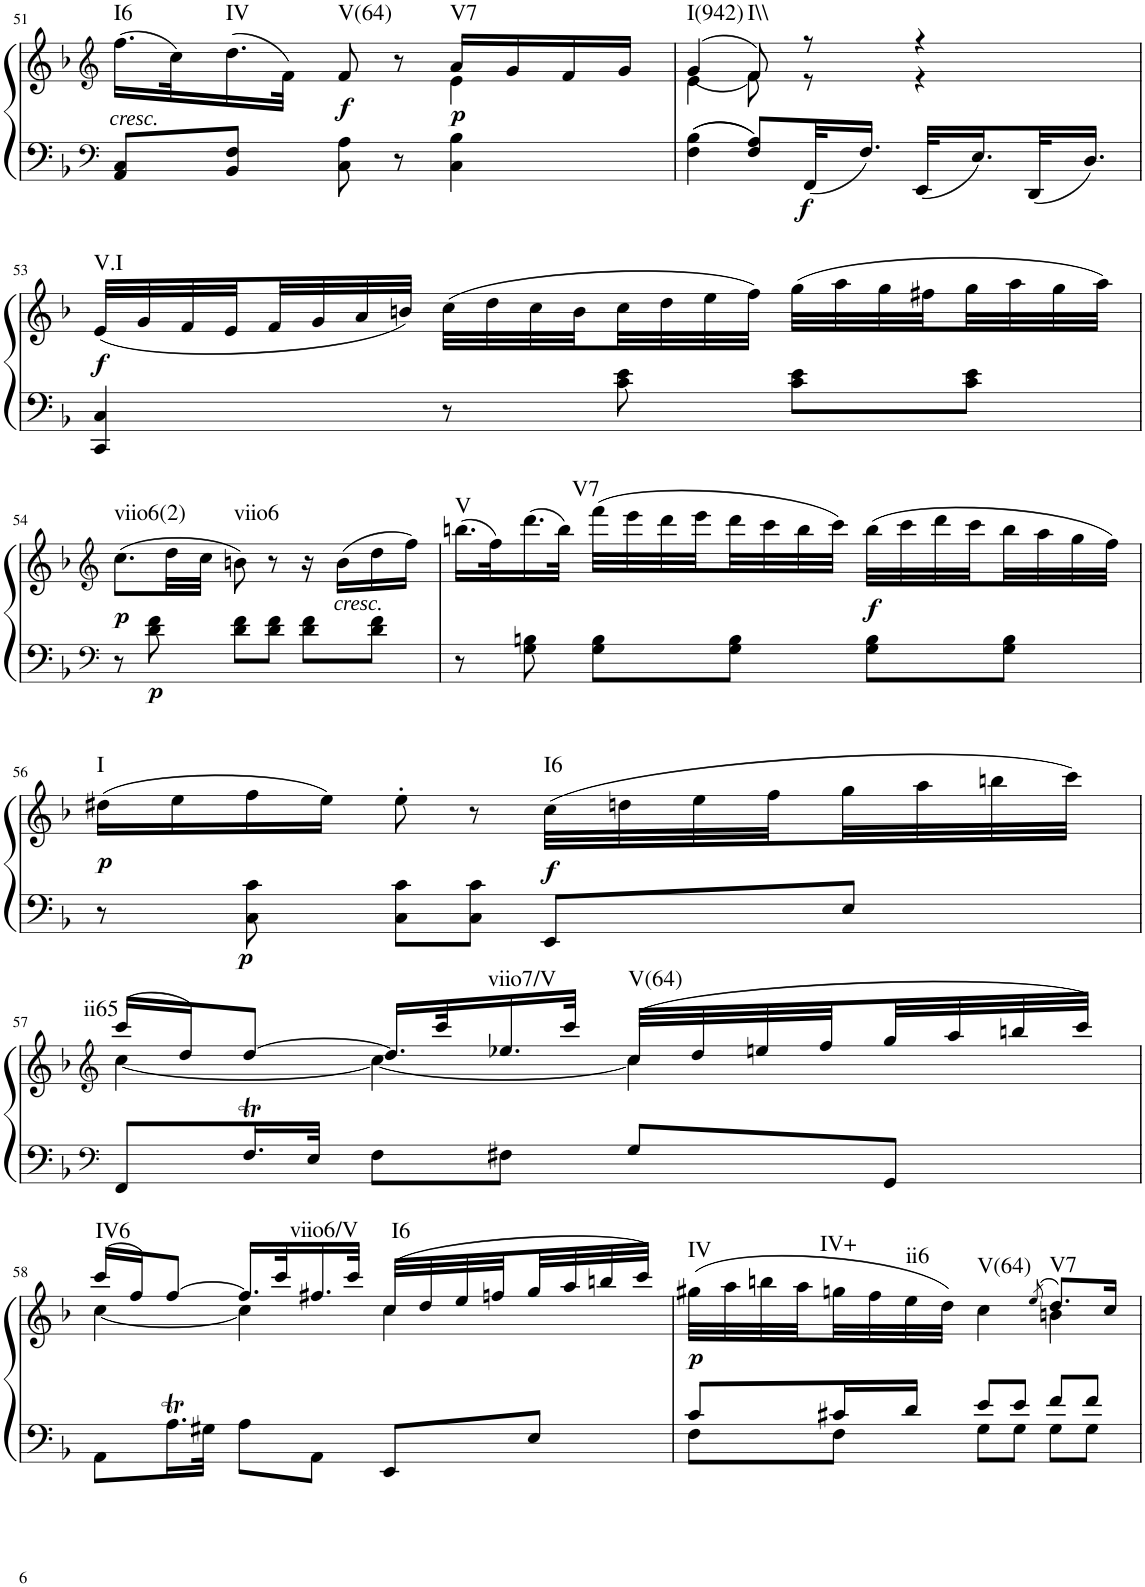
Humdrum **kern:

**kern	**kern	**dynam	**harte
*part1	*part1	*part1	*part1
*staff2	*staff1	*staff1/2	*
*I"Klavier linke Hand	*	*	*
!!LO:PB:g=z
*clefF4	*clefG2	*	*
*k[b-]	*k[b-]	*	*
*M3/4	*M3/4	*	*
=51	=51	=51	=51
*	*^	*	*
!	!LO:TX:b:i:t=cresc.	!	!	!LO:H:kt=I6
8AA/ 8C/L	(16.ff\LL	2ryy	.	N
.	32cc\K)	.	.	.
!	!	!	!	!LO:H:kt=IV
8BB-/ 8F/J	(16.dd\	.	.	N
.	32f\JJk)	.	.	.
!	!	!	!LO:DY:b	!LO:H:kt=V(64)
8C\ 8A\	8f/	.	f	N
8r	8r	.	.	.
!	!	!	!LO:DY:b	!LO:H:kt=V7
4C\ 4B-\	16a/LL	4e\	p	N
.	16g/	.	.	.
.	16f/	.	.	.
.	16g/JJ	.	.	.
=52	=52	=52	=52	=52
!	!	!	!	!LO:H:kt=I(942)
4F\ 4B-\	(4g/	(4e\	.	N
!	!	!	!	!LO:H:kt=I\\
8F/ 8A/L	8f/)	8f\)	.	N
!	!	!	!LO:DY:b=2	!
32FF/KL	8r	8r	f	.
16.F/JJ	.	.	.	.
32EE/KLL	4r	4r	.	.
16.E/	.	.	.	.
32DD/K	.	.	.	.
16.D/JJ	.	.	.	.
*	*v	*v	*	*
!!LO:LB:g=z
=53	=53	=53	=53
!	!	!LO:DY:b	!LO:H:kt=V.I
4CC/ 4C/	(32e/LLL	f	N
.	32g/	.	.
.	32f/	.	.
.	32e/	.	.
.	32f/	.	.
.	32g/	.	.
.	32a/	.	.
.	32bn/JJJ)	.	.
8r	(32cc\LLL	.	.
.	32dd\	.	.
.	32cc\	.	.
.	32b\	.	.
8c\ 8e\	32cc\	.	.
.	32dd\	.	.
.	32ee\	.	.
.	32ff\JJJ)	.	.
8c\ 8e\L	(32gg\LLL	.	.
.	32aa\	.	.
.	32gg\	.	.
.	32ff#X\	.	.
8c\ 8e\J	32gg\	.	.
.	32aa\	.	.
.	32gg\	.	.
.	32aa\JJJ)	.	.
!!LO:LB:g=z
=54	=54	=54	=54
*clefF4	*clefG2	*	*
!	!	!LO:DY:b	!LO:H:kt=viio6(2)
8r	(8.cc\L	p	N
!	!	!LO:DY:b=2	!
8d\ 8f\	.	p	.
.	32dd\LL	.	.
.	32cc\JJJ	.	.
!	!	!	!LO:H:kt=viio6
8d\ 8f\L	8bn\)	.	N
8d\ 8f\J	8r	.	.
8d\ 8f\L	16r	.	.
!	!LO:TX:b:i:t=cresc.	!	!
.	(16b\LL	.	.
8d\ 8f\J	16dd\	.	.
.	16ff\JJ)	.	.
=55	=55	=55	=55
!	!	!	!LO:H:kt=V
8r	(16.bbn\LL	.	N
.	32ff\K)	.	.
8G\ 8Bn\	(16.ddd\	.	.
.	32bb\JJk)	.	.
!	!	!	!LO:H:kt=V7
8G\ 8B\L	(32fff\LLL	.	N
.	32eee\	.	.
.	32ddd\	.	.
.	32eee\	.	.
8G\ 8B\J	32ddd\	.	.
.	32ccc\	.	.
.	32bb\	.	.
.	32ccc\JJJ)	.	.
!	!	!LO:DY:b	!
8G\ 8B\L	(32bb\LLL	f	.
.	32ccc\	.	.
.	32ddd\	.	.
.	32ccc\	.	.
8G\ 8B\J	32bb\	.	.
.	32aa\	.	.
.	32gg\	.	.
.	32ff\JJJ)	.	.
!!LO:LB:g=z
=56	=56	=56	=56
!	!	!LO:DY:b	!LO:H:kt=I
8r	(16dd#X\LL	p	N
.	16ee\	.	.
!	!	!LO:DY:b=2	!
8C\ 8c\	16ff\	p	.
.	16ee\JJ)	.	.
8C\ 8c\L	8ee'\	.	.
8C\ 8c\J	8r	.	.
!	!	!LO:DY:b	!LO:H:kt=I6
8EE/L	(32cc\LLL	f	N
.	32ddn\	.	.
.	32ee\	.	.
.	32ff\	.	.
8E/J	32gg\	.	.
.	32aa\	.	.
.	32bbn\	.	.
.	32ccc\JJJ)	.	.
!!LO:LB:g=z
=57	=57	=57	=57
*clefF4	*clefG2	*	*
*	*^	*	*
!	!	!	!	!LO:H:kt=ii65
8FF/L	(16ccc/LL	[4cc\	.	N
.	16dd/J)	.	.	.
16.FT/L	[8dd/J	.	.	.
32E/JJk	.	.	.	.
8F\L	16.dd/LL]	4cc\_	.	.
.	32ccc/K	.	.	.
!	!	!	!	!LO:H:kt=viio7/V
8F#X\J	16.ee-X/	.	.	N
.	32ccc/JJk	.	.	.
!	!	!	!	!LO:H:kt=V(64)
8G/L	(32cc/LLL	4cc\]	.	N
.	32dd/	.	.	.
.	32een/	.	.	.
.	32ff/	.	.	.
8GG/J	32gg/	.	.	.
.	32aa/	.	.	.
.	32bbn/	.	.	.
.	32ccc/JJJ)	.	.	.
!!LO:LB:g=z	!!
=58	=58	=58	=58	=58
!	!	!	!	!LO:H:kt=IV6
8AA\L	(16ccc/LL	[4cc\	.	N
.	16ff/J)	.	.	.
16.At\L	[8ff/J	.	.	.
32G#X\JJk	.	.	.	.
8A\L	16.ff/LL]	4cc\]	.	.
.	32ccc/K	.	.	.
!	!	!	!	!LO:H:kt=viio6/V
8AA\J	16.ff#X/	.	.	N
.	32ccc/JJk	.	.	.
!	!	!	!	!LO:H:kt=I6
8EE/L	(32cc/LLL	4cc\	.	N
.	32dd/	.	.	.
.	32ee/	.	.	.
.	32ffn/	.	.	.
8E/J	32gg/	.	.	.
.	32aa/	.	.	.
.	32bbn/	.	.	.
.	32ccc/JJJ)	.	.	.
=59	=59	=59	=59	=59
*^	*	*	*	*
!	!	!	!	!LO:DY:b	!LO:H:kt=IV
8c/L	8F\L	(32gg#X\LLL	2ryy	p	N
.	.	32aa\	.	.	.
.	.	32bbn\	.	.	.
.	.	32aa\	.	.	.
!	!	!	!	!	!LO:H:kt=IV+
16c#X/L	8F\J	32ggn\	.	.	N
.	.	32ff\	.	.	.
!	!	!	!	!	!LO:H:kt=ii6
16d/JJ	.	32ee\	.	.	N
.	.	32dd\JJJ)	.	.	.
!	!	!	!	!	!LO:H:kt=V(64)
8e/L	8G\L	4cc\	.	.	N
8e/J	8G\J	.	.	.	.
.	.	(8qee/	.	.	.
!	!	!	!	!	!LO:H:kt=V7
8f/L	8G\L	8.dd/L)	4bn\	.	N
8f/J	8G\J	.	.	.	.
.	.	16cc/Jk	.	.	.
*v	*v	*	*	*	*
*	*v	*v	*	*
=	=	=	=
*-	*-	*-	*-
